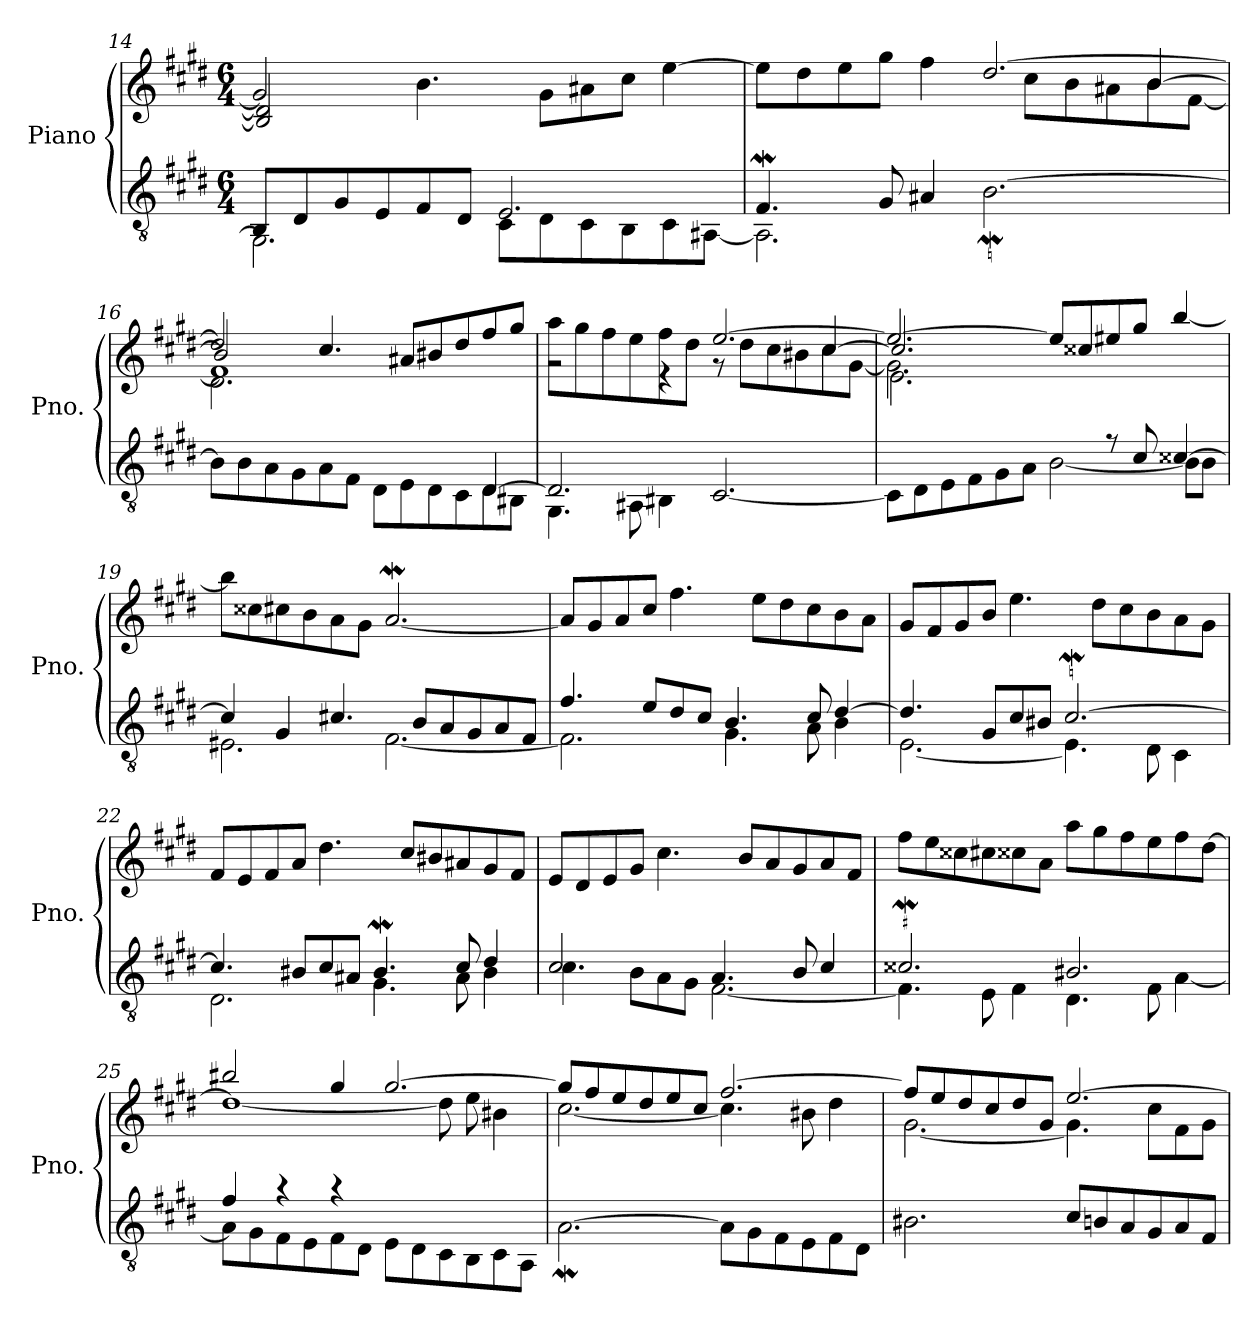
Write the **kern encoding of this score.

**kern	**kern
*part1	*part1
*staff2	*staff1
*I"Piano	*
*I'Pno.	*
*clefGv2	*clefG2
*k[f#c#g#d#]	*k[f#c#g#d#]
*M6/4	*M6/4
=14	=14
*^	*^
8BB/L	2.GG#\]	2g#/]	2B/] 2d#/]
8D#/	.	.	.
8G#/	.	.	.
8E/	.	.	.
8F#/	.	4ryy	4.b\
8D#/J	.	.	.
2.E/	8C#\L	2ryy	.
.	8D#\	.	8g#\L
.	8C#\	.	8a#X\
.	8BB\	.	8cc#\J
.	8C#\	4ryy	[4ee\
.	[8AA#X\J	.	.
!!LO:LB:g=z
=15	=15	=15	=15
*	*	*	*^
4.F#W/	2.AA#\]	2ryy	8ee\L]	4ryy
.	.	.	8dd#\	.
*	*	*	*v	*v
.	.	.	8ee\
8G#/	.	.	8gg#\J
4A#X/	.	4ryy	4ff#\
2ryy	[2.BW\	[2.dd#/	8ryy
.	.	.	8cc#\L
.	.	.	8b\
.	.	.	8a#X\
*	*	*	*^
4ryy	.	.	8b\	[4b/
.	.	.	[8f#\J	.
=16	=16	=16	=16	=16
*	*	*	*	*^
2ryy	8B\L]	2dd#/]	1f#]	2b/]	2.d#\
.	8B\	.	.	.	.
.	8A\	.	.	.	.
.	8G#\	.	.	.	.
4ryy	8A\	4.cc#/	.	1ryy	.
.	8F#\J	.	.	.	.
2ryy	8D#\L	.	.	.	2.ryy
.	8E\	8a#X/L	.	.	.
.	8D#\	8b#X/	2ryy	.	.
.	8C#\	8dd#/	.	.	.
[4D#/	8D#\	8ff#/	.	.	.
.	8BB#X\J	8gg#/J	.	.	.
*	*	*	*	*v	*v
!!LO:LB:g=z
=17	=17	=17	=17	=17
2.D#/]	4.GG#\	8aa\L	2r	4ryy
.	.	8gg#\	.	.
*	*	*	*v	*v
.	.	8ff#\	.
.	8AA#X\	8ee\	.
.	4BB#X\	8ff#\	4r
.	.	8dd#\J	.
[2.C#/	2.ryy	[2.ee/	8r
.	.	.	8dd#\L
.	.	.	8cc#\
.	.	.	8b#X\
*	*	*	*^
.	.	.	8cc#\	[4cc#/
.	.	.	[8g#\J	.
=18	=18	=18	=18	=18
*	*	*	*	*^
8C#\L]	2.ryy	2.ee/_	2.g#\]	2.cc#/]	2.e\
8D#\	.	.	.	.	.
8E\	.	.	.	.	.
8F#\	.	.	.	.	.
8G#\	.	.	.	.	.
8A\J	.	.	.	.	.
4ryy	[2B\	8ee/L]	2.ryy	2.ryy	2.ryy
.	.	8cc##X/	.	.	.
8r	.	8ee#X/	.	.	.
8c#/	.	8gg#/J	.	.	.
[4c##X/	8B\L]	[4bb/	.	.	.
.	8B\J	.	.	.	.
*	*	*v	*v	*v	*v
!!LO:LB:g=z
=19	=19	=19
4c##/]	2.E#X\	8bb\L]
.	.	8cc##X\
4G#/	.	8cc#X\
.	.	8b\
4.c#X/	.	8a\
.	.	8g#\J
.	[2.F#\	[2.aw/
8B/L	.	.
8A/	.	.
8G#/	.	.
8A/	.	.
8F#/J	.	.
=20	=20	=20
4.f#/	2.F#\]	8a/L]
.	.	8g#/
.	.	8a/
8e/L	.	8cc#/J
8d#/	.	4.ff#\
8c#/J	.	.
4.B/	4.G#\	.
.	.	8ee\L
.	.	8dd#\
8c#/	8A\	8cc#\
[4d#/	4B\	8b\
.	.	8a\J
=21	=21	=21
4.d#/]	[2.E\	8g#/L
.	.	8f#/
.	.	8g#/
8G#/L	.	8b/J
8c#/	.	4.ee\
8B#X/J	.	.
[2.c#W/	4.E\]	.
.	.	8dd#\L
.	.	8cc#\
.	8D#\	8b\
.	4C#\	8a\
.	.	8g#\J
!!LO:LB:g=z
=22	=22	=22
4.c#/]	2.D#\	8f#/L
.	.	8e/
.	.	8f#/
8B#X/L	.	8a/J
8c#/	.	4.dd#\
8A#X/J	.	.
4.B#W/	4.G#\	.
.	.	8cc#/L
.	.	8b#X/
8c#/	8A#\	8a#X/
4d#/	4B#\	8g#/
.	.	8f#/J
=23	=23	=23
2.c#/	4.c#\	8e/L
.	.	8d#/
.	.	8e/
.	8B\L	8g#/J
.	8A\	4.cc#\
.	8G#\J	.
4.A/	[2.F#\	.
.	.	8b/L
.	.	8a/
8B/	.	8g#/
4c#/	.	8a/
.	.	8f#/J
!!LO:LB:g=z
=24	=24	=24
*	*	*^
2.c##XW/	4.F#\]	8ff#\L	2.ryy
.	.	8ee\	.
.	.	8cc##X\	.
.	8E\	8cc#X\	.
.	4F#\	8cc##X\	.
.	.	8a\J	.
2.B#X/	4.D#\	2.ryy	8aa\L
.	.	.	8gg#\
.	.	.	8ff#\
.	8F#\	.	8ee\
.	[4A\	.	8ff#\
.	.	.	[8dd#\J
=25	=25	=25	=25
4f#/	8A\L]	2bb#X/	1dd#_
.	8G#\	.	.
4r	8F#\	.	.
.	8E\	.	.
4r	8F#\	4gg#/	.
.	8D#\J	.	.
2ryy	8E\L	[2.gg#/	.
.	8D#\	.	.
.	8C#\	.	8dd#\]
.	8BB\	.	8ee\
4ryy	8C#\	.	4b#X\
.	8AA\J	.	.
!!LO:PB:g=z	!!
=26	=26	=26	=26
2ryy	[2.Aw\	8gg#/L]	[2.cc#\
.	.	8ff#/	.
.	.	8ee/	.
.	.	8dd#/	.
4ryy	.	8ee/	.
.	.	8cc#/J	.
2ryy	8A\L]	[2.ff#/	4.cc#\]
.	8G#\	.	.
.	8F#\	.	.
.	8E\	.	8b#X\
4ryy	8F#\	.	4dd#\
.	8D#\J	.	.
=27	=27	=27	=27
2ryy	2.B#X\	8ff#/L]	[2.g#\
.	.	8ee/	.
.	.	8dd#/	.
.	.	8cc#/	.
4ryy	.	8dd#/	.
.	.	8g#/J	.
8c#/L	2.ryy	[2.ee/	4.g#\]
8Bn/	.	.	.
8A/	.	.	.
8G#/	.	.	8cc#\L
8A/	.	.	8f#\
8F#/J	.	.	8g#\J
*v	*v	*	*
*	*v	*v
=	=
*-	*-
